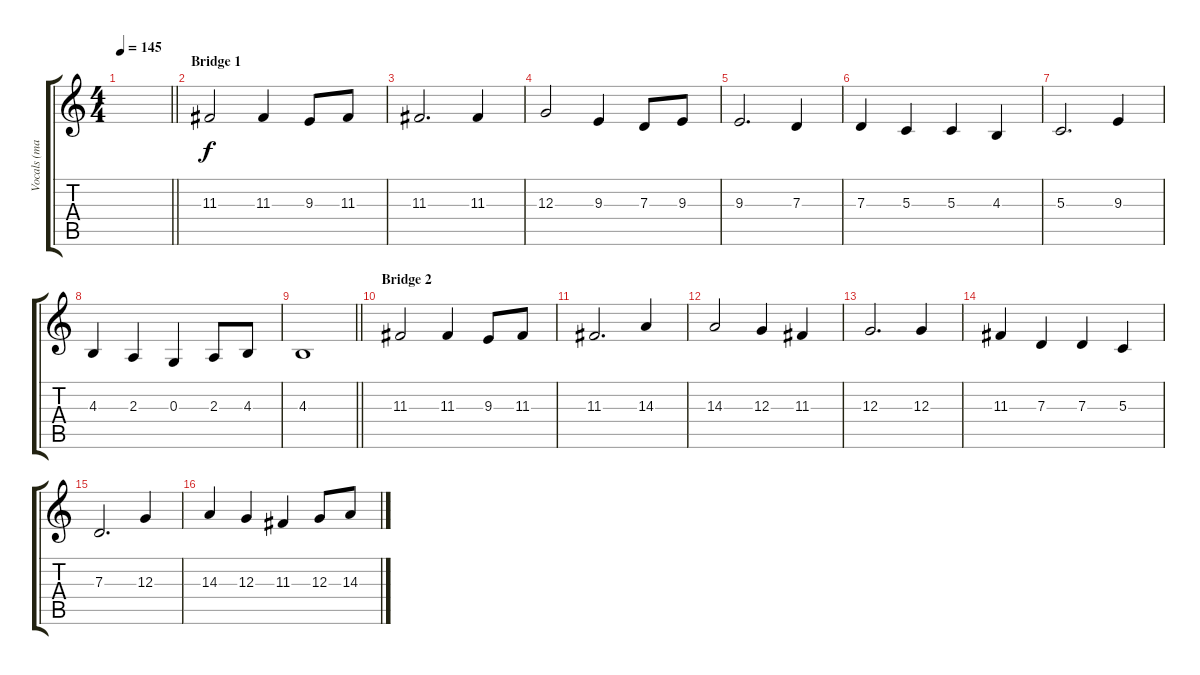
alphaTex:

\track ("Vocals (may)" "Vocals (ma") {instrument choiraahs}
\staff {score tabs}
\tuning (E4 B3 G3 D3 A2 E2) {hide}
\ts (4 4)
\tempo 145
\clef g2
\barLineRight lightlight
\ks c
|
\section ("" "Bridge 1")
11.3.2 11.3.4 9.3.8 11.3.8 |
11.3.2{d} 11.3.4 |
12.3.2 9.3.4 7.3.8 9.3.8 |
9.3.2{d} 7.3.4 |
7.3.4 5.3.4 5.3.4 4.3.4 |
5.3.2{d} 9.3.4 |
4.3.4 2.3.4 0.3.4 2.3.8 4.3.8 |
\barLineRight lightlight
4.3.1 |
\section ("" "Bridge 2")
11.3.2 11.3.4 9.3.8 11.3.8 |
11.3.2{d} 14.3.4 |
14.3.2 12.3.4 11.3.4 |
12.3.2{d} 12.3.4 |
11.3.4 7.3.4 7.3.4 5.3.4 |
7.3.2{d} 12.3.4 |
14.3.4 12.3.4 11.3.4 12.3.8 14.3.8
